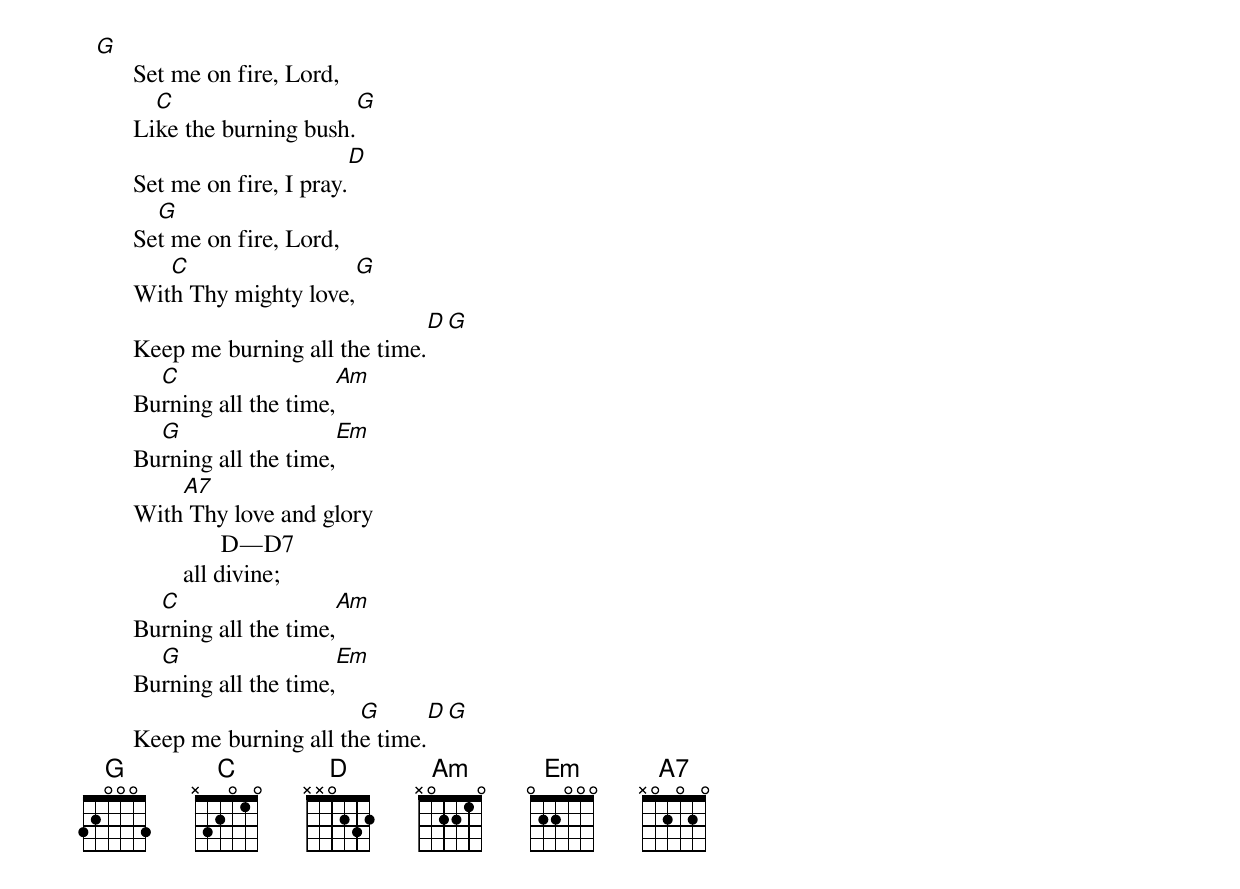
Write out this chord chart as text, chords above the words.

  G
	Set me on fire, Lord,
	  C                               G
	Like the burning bush.
	                                    D
	Set me on fire, I pray.
	  G
	Set me on fire, Lord,
	   C                               G
	With Thy mighty love,
	                                           D    G
	Keep me burning all the time.
	  C                           Am
	Burning all the time,
	  G                          Em
	Burning all the time,
	    A7
	With Thy love and glory
	              D—D7
		all divine;
	  C                          Am
	Burning all the time,
	  G                          Em
	Burning all the time,
	                      G            D         G
	Keep me burning all the time.
